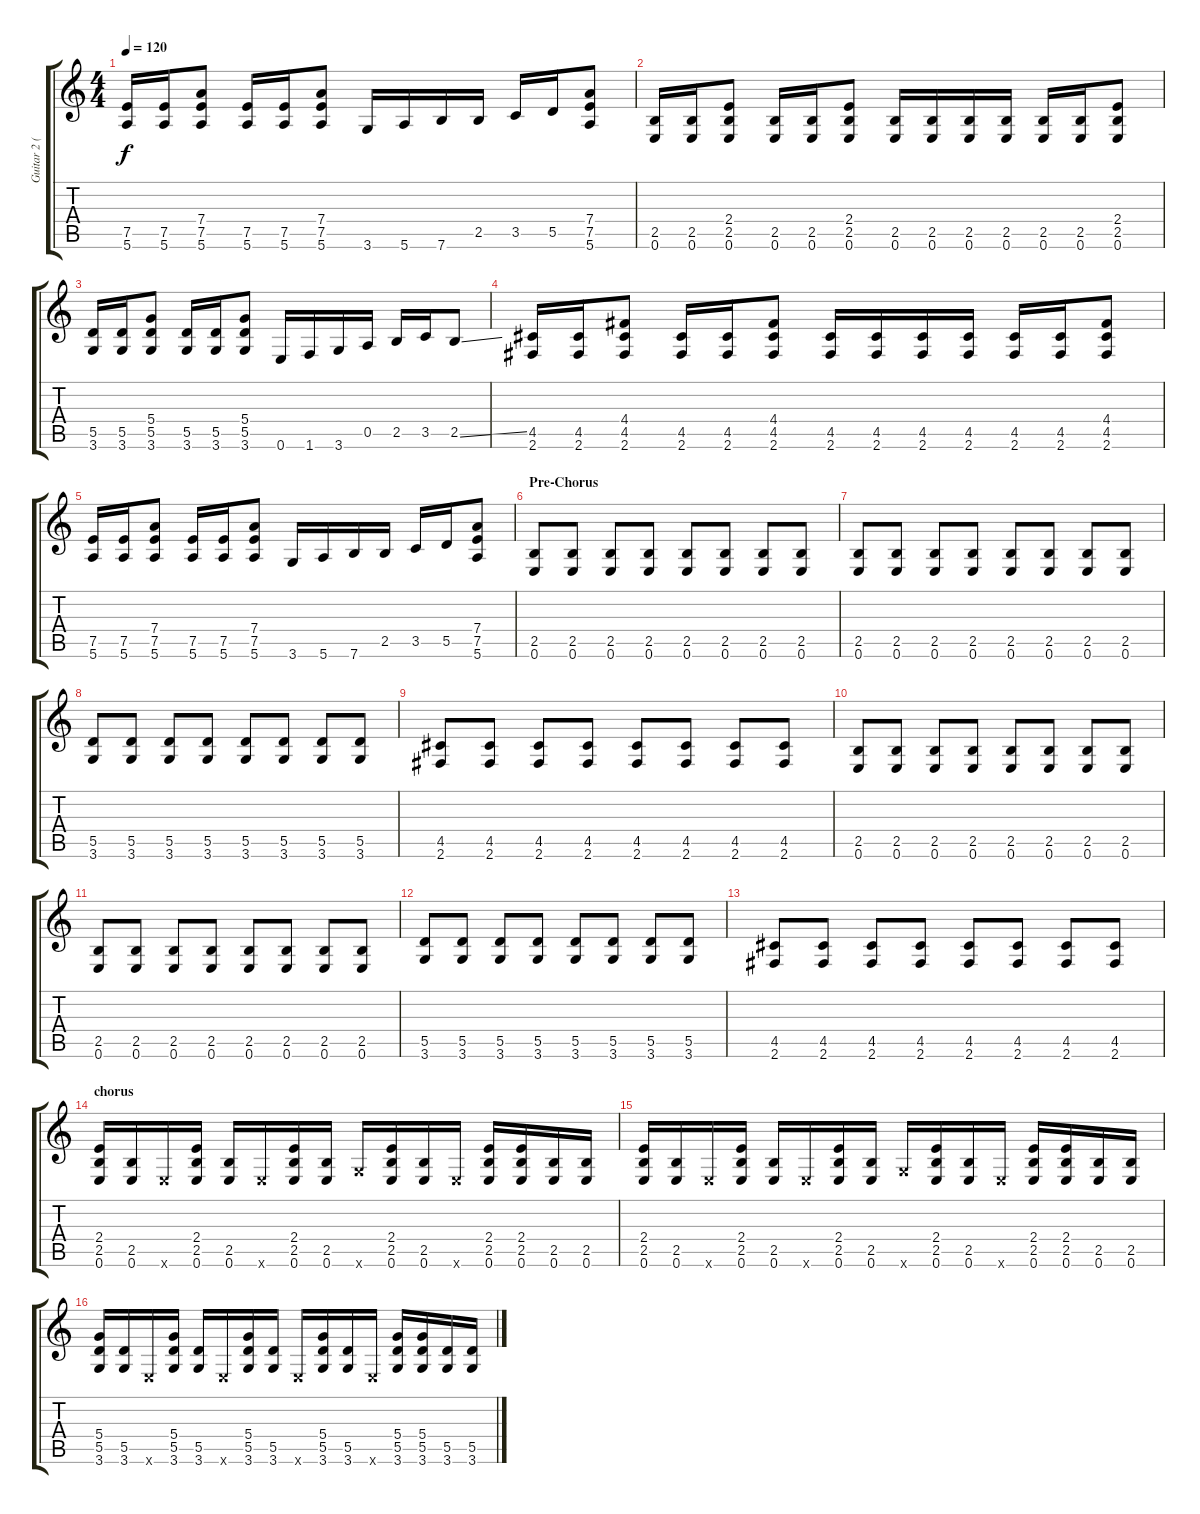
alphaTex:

\track ("Guitar 2 (rythem)" "Guitar 2 (") {instrument distortionguitar}
\staff {score tabs}
\tuning (E4 B3 G3 D3 A2 E2) {hide}
\ts (4 4)
\tempo 120
\clef g2
\ks c
(7.5 5.6).16{dy f} (7.5 5.6).16 (7.4 7.5 5.6).8 (7.5 5.6).16 (7.5 5.6).16 (7.4 7.5 5.6).8 3.6.16 5.6.16 7.6.16 2.5.16 3.5.16 5.5.16 (7.4 7.5 5.6).8 |
(2.5 0.6).16 (2.5 0.6).16 (2.4 2.5 0.6).8 (2.5 0.6).16 (2.5 0.6).16 (2.4 2.5 0.6).8 (2.5 0.6).16 (2.5 0.6).16 (2.5 0.6).16 (2.5 0.6).16 (2.5 0.6).16 (2.5 0.6).16 (2.4 2.5 0.6).8 |
(5.5 3.6).16 (5.5 3.6).16 (5.4 5.5 3.6).8 (5.5 3.6).16 (5.5 3.6).16 (5.4 5.5 3.6).8 0.6.16 1.6.16 3.6.16 0.5.16 2.5.16 3.5.16 2.5{ss}.8 |
(4.5 2.6).16 (4.5 2.6).16 (4.4 4.5 2.6).8 (4.5 2.6).16 (4.5 2.6).16 (4.4 4.5 2.6).8 (4.5 2.6).16 (4.5 2.6).16 (4.5 2.6).16 (4.5 2.6).16 (4.5 2.6).16 (4.5 2.6).16 (4.4 4.5 2.6).8 |
(7.5 5.6).16 (7.5 5.6).16 (7.4 7.5 5.6).8 (7.5 5.6).16 (7.5 5.6).16 (7.4 7.5 5.6).8 3.6.16 5.6.16 7.6.16 2.5.16 3.5.16 5.5.16 (7.4 7.5 5.6).8 |
\section ("" "Pre-Chorus")
(2.5 0.6).8 (2.5 0.6).8 (2.5 0.6).8 (2.5 0.6).8 (2.5 0.6).8 (2.5 0.6).8 (2.5 0.6).8 (2.5 0.6).8 |
(2.5 0.6).8 (2.5 0.6).8 (2.5 0.6).8 (2.5 0.6).8 (2.5 0.6).8 (2.5 0.6).8 (2.5 0.6).8 (2.5 0.6).8 |
(5.5 3.6).8 (5.5 3.6).8 (5.5 3.6).8 (5.5 3.6).8 (5.5 3.6).8 (5.5 3.6).8 (5.5 3.6).8 (5.5 3.6).8 |
(4.5 2.6).8 (4.5 2.6).8 (4.5 2.6).8 (4.5 2.6).8 (4.5 2.6).8 (4.5 2.6).8 (4.5 2.6).8 (4.5 2.6).8 |
(2.5 0.6).8 (2.5 0.6).8 (2.5 0.6).8 (2.5 0.6).8 (2.5 0.6).8 (2.5 0.6).8 (2.5 0.6).8 (2.5 0.6).8 |
(2.5 0.6).8 (2.5 0.6).8 (2.5 0.6).8 (2.5 0.6).8 (2.5 0.6).8 (2.5 0.6).8 (2.5 0.6).8 (2.5 0.6).8 |
(5.5 3.6).8 (5.5 3.6).8 (5.5 3.6).8 (5.5 3.6).8 (5.5 3.6).8 (5.5 3.6).8 (5.5 3.6).8 (5.5 3.6).8 |
(4.5 2.6).8 (4.5 2.6).8 (4.5 2.6).8 (4.5 2.6).8 (4.5 2.6).8 (4.5 2.6).8 (4.5 2.6).8 (4.5 2.6).8 |
\section ("" "chorus")
(2.4 2.5 0.6).16 (2.5 0.6).16 0.6{x}.16 (2.4 2.5 0.6).16 (2.5 0.6).16 0.6{x}.16 (2.4 2.5 0.6).16 (2.5 0.6).16 3.6{x}.16 (2.4 2.5 0.6).16 (2.5 0.6).16 0.6{x}.16 (2.4 2.5 0.6).16 (2.4 2.5 0.6).16 (2.5 0.6).16 (2.5 0.6).16 |
(2.4 2.5 0.6).16 (2.5 0.6).16 0.6{x}.16 (2.4 2.5 0.6).16 (2.5 0.6).16 0.6{x}.16 (2.4 2.5 0.6).16 (2.5 0.6).16 3.6{x}.16 (2.4 2.5 0.6).16 (2.5 0.6).16 0.6{x}.16 (2.4 2.5 0.6).16 (2.4 2.5 0.6).16 (2.5 0.6).16 (2.5 0.6).16 |
(5.4 5.5 3.6).16 (5.5 3.6).16 0.6{x}.16 (5.4 5.5 3.6).16 (5.5 3.6).16 0.6{x}.16 (5.4 5.5 3.6).16 (5.5 3.6).16 0.6{x}.16 (5.4 5.5 3.6).16 (5.5 3.6).16 0.6{x}.16 (5.4 5.5 3.6).16 (5.4 5.5 3.6).16 (5.5 3.6).16 (5.5 3.6).16
